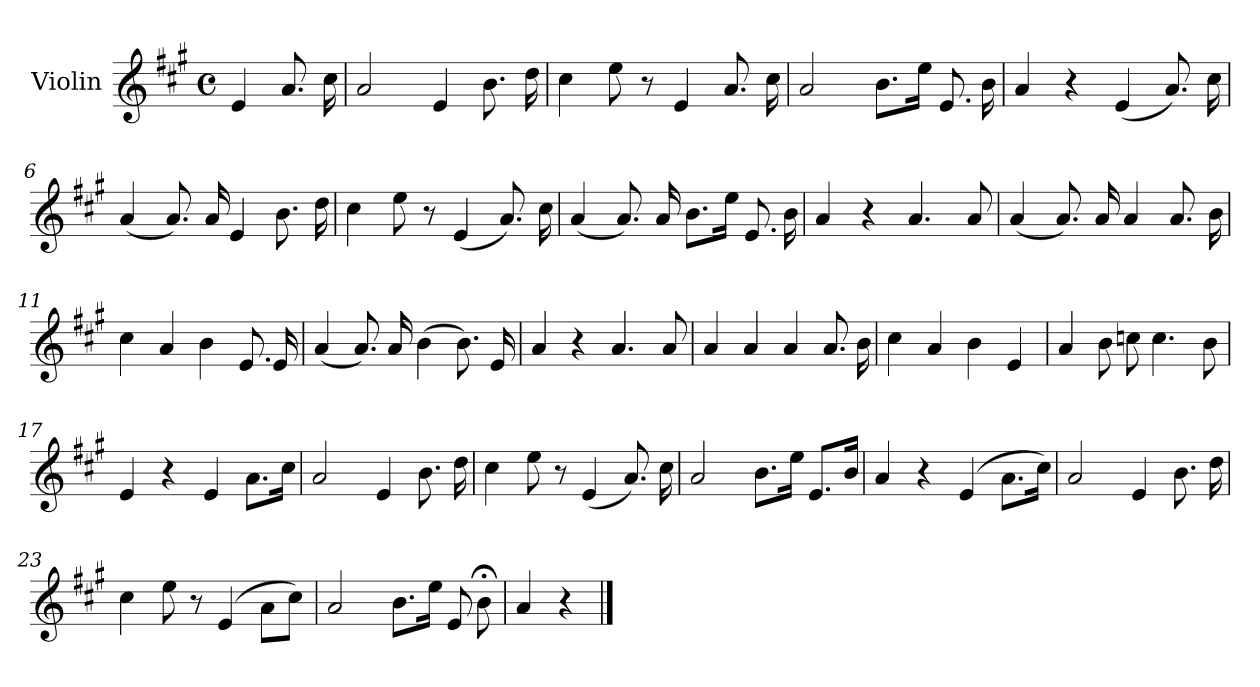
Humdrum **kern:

**kern	**dynam
*part1	*part1
*staff1	*staff1
*I"Violin	*
*I'Vln.	*
*clefG2	*
*k[f#c#g#]	*
*M4/4	*
*met(c)	*
=1	=1
!	!LO:DY:a
4e/	All.o non troppo.
8.a/	.
16cc#\	.
=2	=2
2a/	.
4e/	.
8.b\	.
16dd\	.
=3	=3
4cc#\	.
8ee\	.
8r	.
4e/	.
8.a/	.
16cc#\	.
=4	=4
2a/	.
8.bL	.
16eeJk	.
8.e/	.
16b\	.
=5	=5
4a/	.
4r	.
(<4e/	.
8.a/)	.
16cc#\	.
!!LO:LB:g=z
=6	=6
(<4a/	.
8.a/)	.
16a/	.
4e/	.
8.b\	.
16dd\	.
=7	=7
4cc#\	.
8ee\	.
8r	.
(<4e/	.
8.a/)	.
16cc#\	.
=8	=8
(<4a/	.
8.a/)	.
16a/	.
8.bL	.
16eeJk	.
8.e/	.
16b\	.
=9	=9
4a/	.
4r	.
4.a/	.
8a/	.
!!LO:LB:g=z
=10	=10
(<4a/	.
8.a/)	.
16a/	.
4a/	.
8.a/	.
16b\	.
=11	=11
4cc#\	.
4a/	.
4b\	.
8.e/	.
16e/	.
=12	=12
(<4a/	.
8.a/)	.
16a/	.
(>4b\	.
8.b\)	.
16e/	.
=13	=13
4a/	.
4r	.
4.a/	.
8a/	.
!!LO:LB:g=z
=14	=14
4a/	.
4a/	.
4a/	.
8.a/	.
16b\	.
=15	=15
4cc#\	.
4a/	.
4b\	.
4e/	.
=16	=16
4a/	.
8b\	.
8ccn\	.
4.cc\	.
8b\	.
=17	=17
4e/	.
4r	.
4e/	.
8.aL	.
16cc#Jk	.
=18	=18
2a/	.
4e/	.
8.b\	.
16dd\	.
!!LO:LB:g=z
=19	=19
4cc#\	.
8ee\	.
8r	.
(<4e/	.
8.a/)	.
16cc#\	.
=20	=20
2a/	.
8.bL	.
16eeJk	.
8.eL	.
16bJk	.
=21	=21
4a/	.
4r	.
(>4e/	.
8.aL	.
16cc#Jk)	.
=22	=22
2a/	.
4e/	.
8.b\	.
16dd\	.
=23	=23
4cc#\	.
8ee\	.
8r	.
(>4e/	.
8aL	.
8cc#J)	.
!!LO:LB:g=z
=24	=24
2a/	.
8.bL	.
16eeJk	.
8e/	.
8b;<\	.
=25	=25
4a/	.
4r	.
==	==
*-	*-
